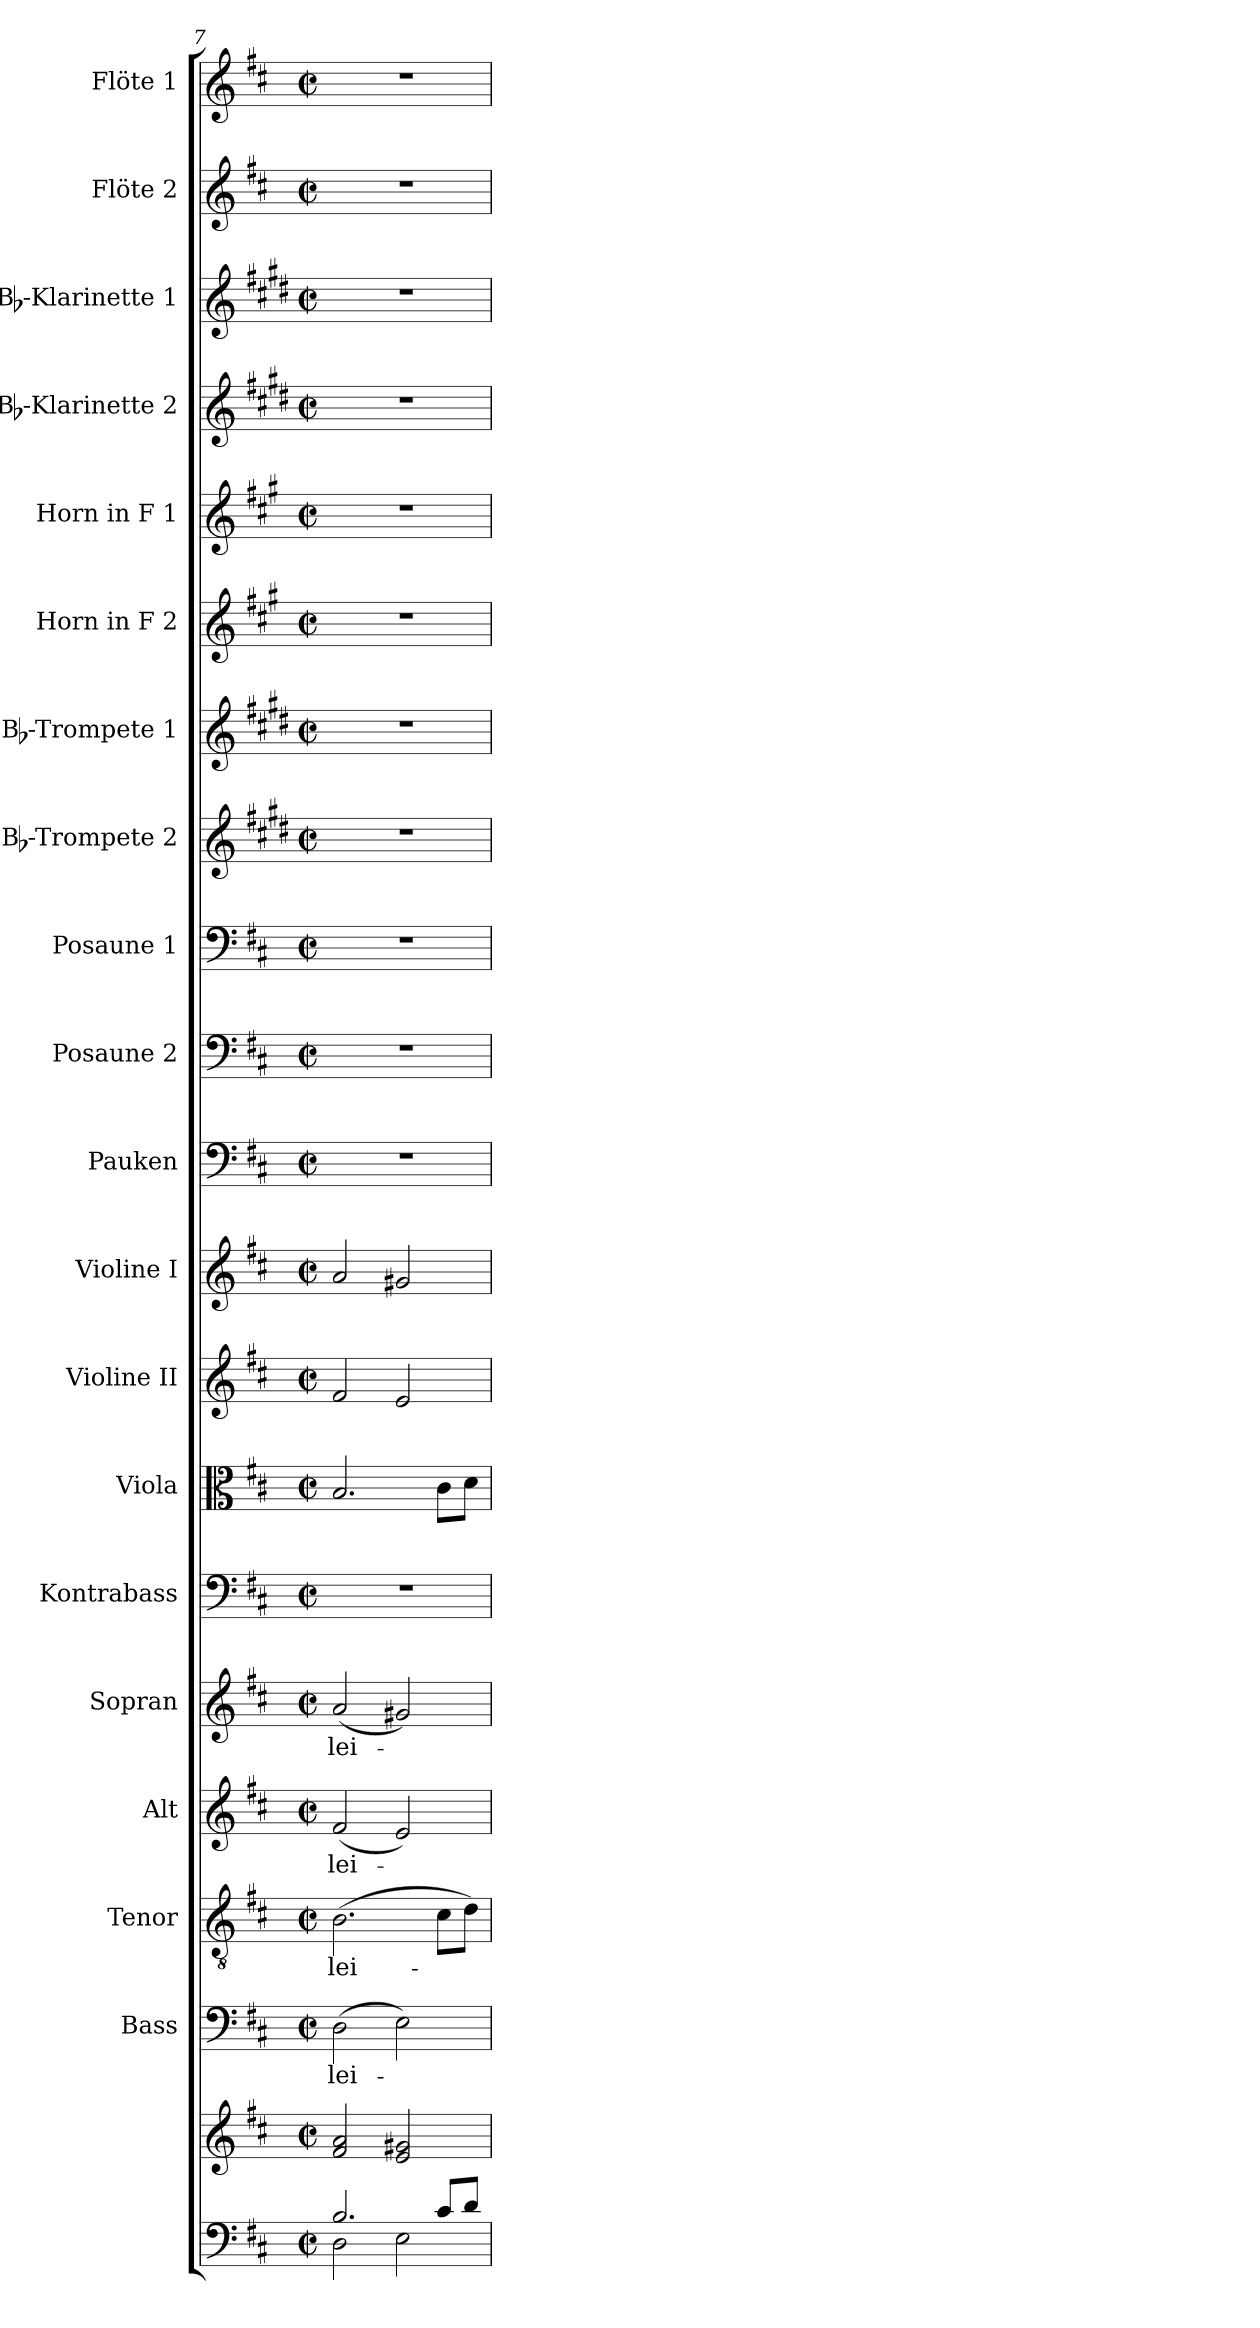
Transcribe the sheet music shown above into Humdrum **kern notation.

**kern	**kern	**kern	**text	**kern	**text	**kern	**text	**kern	**text	**kern	**kern	**kern	**kern	**kern	**kern	**kern	**kern	**kern	**kern	**kern	**kern	**kern	**kern	**kern
*part20	*part20	*part19	*part19	*part18	*part18	*part17	*part17	*part16	*part16	*part15	*part14	*part13	*part12	*part11	*part10	*part9	*part8	*part7	*part6	*part5	*part4	*part3	*part2	*part1
*staff21	*staff20	*staff19	*staff19	*staff18	*staff18	*staff17	*staff17	*staff16	*staff16	*staff15	*staff14	*staff13	*staff12	*staff11	*staff10	*staff9	*staff8	*staff7	*staff6	*staff5	*staff4	*staff3	*staff2	*staff1
*	*	*I"Bass	*	*I"Tenor	*	*I"Alt	*	*I"Sopran	*	*I"Kontrabass	*I"Viola	*I"Violine II	*I"Violine I	*I"Pauken	*I"Posaune 2	*I"Posaune 1	*I"Bb-Trompete 2	*I"Bb-Trompete 1	*I"Horn in F 2	*I"Horn in F 1	*I"Bb-Klarinette 2	*I"Bb-Klarinette 1	*I"Flöte 2	*I"Flöte 1
*	*	*I'B.	*	*I'T.	*	*I'A.	*	*I'S.	*	*I'Kb.	*I'Vla.	*I'Vl. II	*I'Vl. I	*I'Pk.	*I'Pos. 2	*I'Pos. 1	*I'Bb Trp. 2	*I'Bb Trp. 1	*	*	*I'Bb Kl. 2	*I'Bb Kl. 1	*I'Fl. 2	*I'Fl. 1
*clefF4	*clefG2	*clefF4	*	*clefGv2	*	*clefG2	*	*clefG2	*	*clefF4	*clefC3	*clefG2	*clefG2	*clefF4	*clefF4	*clefF4	*clefG2	*clefG2	*clefG2	*clefG2	*clefG2	*clefG2	*clefG2	*clefG2
*	*	*	*	*	*	*	*	*	*	*ITrd7c12	*	*	*	*	*	*	*ITrd1c2	*ITrd1c2	*ITrd4c7	*ITrd4c7	*ITrd1c2	*ITrd1c2	*	*
*k[f#c#]	*k[f#c#]	*k[f#c#]	*	*k[f#c#]	*	*k[f#c#]	*	*k[f#c#]	*	*k[f#c#]	*k[f#c#]	*k[f#c#]	*k[f#c#]	*k[f#c#]	*k[f#c#]	*k[f#c#]	*k[f#c#]	*k[f#c#]	*k[f#c#]	*k[f#c#]	*k[f#c#]	*k[f#c#]	*k[f#c#]	*k[f#c#]
*D:	*D:	*D:	*	*D:	*	*D:	*	*D:	*	*D:	*D:	*D:	*D:	*D:	*D:	*D:	*D:	*D:	*D:	*D:	*D:	*D:	*D:	*D:
*M2/2	*M2/2	*M2/2	*	*M2/2	*	*M2/2	*	*M2/2	*	*M2/2	*M2/2	*M2/2	*M2/2	*M2/2	*M2/2	*M2/2	*M2/2	*M2/2	*M2/2	*M2/2	*M2/2	*M2/2	*M2/2	*M2/2
*met(c|)	*met(c|)	*met(c|)	*	*met(c|)	*	*met(c|)	*	*met(c|)	*	*met(c|)	*met(c|)	*met(c|)	*met(c|)	*met(c|)	*met(c|)	*met(c|)	*met(c|)	*met(c|)	*met(c|)	*met(c|)	*met(c|)	*met(c|)	*met(c|)	*met(c|)
=7	=7	=7	=7	=7	=7	=7	=7	=7	=7	=7	=7	=7	=7	=7	=7	=7	=7	=7	=7	=7	=7	=7	=7	=7
*^	*	*	*	*	*	*	*	*	*	*	*	*	*	*	*	*	*	*	*	*	*	*	*	*
!	!	!	!	!LO:LY:b	!	!LO:LY:b	!	!LO:LY:b	!	!LO:LY:b	!	!	!	!	!	!	!	!	!	!	!	!	!	!	!
2.B/	2D\	2f#/ 2a/	(>2D\	-lei-	(>2.B\	-lei-	(<2f#/	-lei-	(<2a/	-lei-	1r	2.B/	2f#/	2a/	1r	1r	1r	1r	1r	1r	1r	1r	1r	1r	1r
.	2E\	2e/ 2g#X/	2E\)	.	.	.	2e/)	.	2g#X/)	.	.	.	2e/	2g#X/	.	.	.	.	.	.	.	.	.	.	.
8c#/L	.	.	.	.	8c#\L	.	.	.	.	.	.	8c#\L	.	.	.	.	.	.	.	.	.	.	.	.	.
8d/J	.	.	.	.	8d\J)	.	.	.	.	.	.	8d\J	.	.	.	.	.	.	.	.	.	.	.	.	.
*v	*v	*	*	*	*	*	*	*	*	*	*	*	*	*	*	*	*	*	*	*	*	*	*	*	*
=	=	=	=	=	=	=	=	=	=	=	=	=	=	=	=	=	=	=	=	=	=	=	=	=
*-	*-	*-	*-	*-	*-	*-	*-	*-	*-	*-	*-	*-	*-	*-	*-	*-	*-	*-	*-	*-	*-	*-	*-	*-
